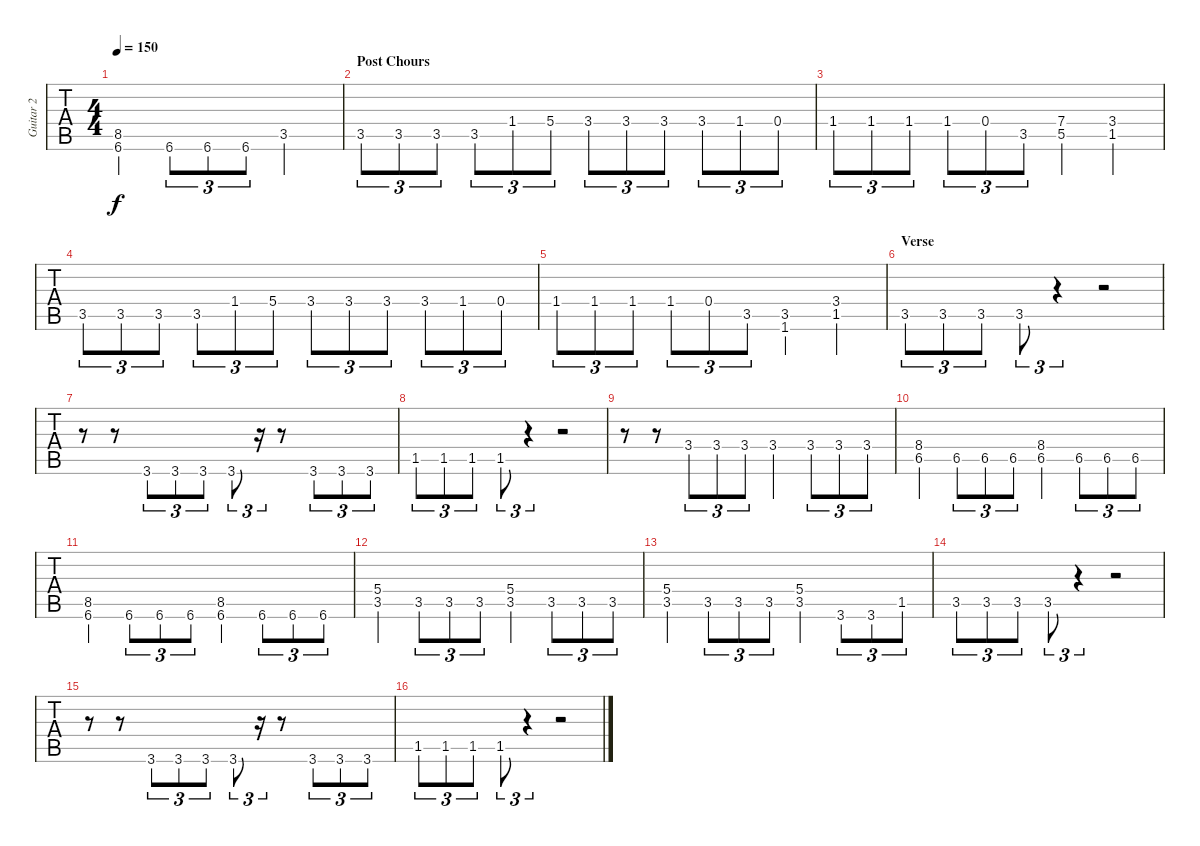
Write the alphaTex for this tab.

\track ("Guitar 2" "Guitar 2") {instrument distortionguitar}
\staff {tabs}
\tuning (E4 B3 G3 D3 A2 E2) {hide}
\ts (4 4)
\tempo 150
\clef g2
\ks c
(8.5 6.6).4{dy f} 6.6.8{tu (3 2)} 6.6.8{tu (3 2)} 6.6.8{tu (3 2)} 3.5.2 |
\section ("" "Post Chours")
3.5.8{tu (3 2)} 3.5.8{tu (3 2)} 3.5.8{tu (3 2)} 3.5.8{tu (3 2)} 1.4.8{tu (3 2)} 5.4.8{tu (3 2)} 3.4.8{tu (3 2)} 3.4.8{tu (3 2)} 3.4.8{tu (3 2)} 3.4.8{tu (3 2)} 1.4.8{tu (3 2)} 0.4.8{tu (3 2)} |
1.4.8{tu (3 2)} 1.4.8{tu (3 2)} 1.4.8{tu (3 2)} 1.4.8{tu (3 2)} 0.4.8{tu (3 2)} 3.5.8{tu (3 2)} (7.4 5.5).4 (3.4 1.5).4 |
3.5.8{tu (3 2)} 3.5.8{tu (3 2)} 3.5.8{tu (3 2)} 3.5.8{tu (3 2)} 1.4.8{tu (3 2)} 5.4.8{tu (3 2)} 3.4.8{tu (3 2)} 3.4.8{tu (3 2)} 3.4.8{tu (3 2)} 3.4.8{tu (3 2)} 1.4.8{tu (3 2)} 0.4.8{tu (3 2)} |
1.4.8{tu (3 2)} 1.4.8{tu (3 2)} 1.4.8{tu (3 2)} 1.4.8{tu (3 2)} 0.4.8{tu (3 2)} 3.5.8{tu (3 2)} (3.5 1.6).4 (3.4 1.5).4 |
\section ("" "Verse")
3.5.8{tu (3 2)} 3.5.8{tu (3 2)} 3.5.8{tu (3 2)} 3.5.8{tu (3 2)} r.4{tu (3 2)} r.2 |
r.8 r.8 3.6.8{tu (3 2)} 3.6.8{tu (3 2)} 3.6.8{tu (3 2)} 3.6.8{tu (3 2)} r.16{tu (3 2)} r.8 3.6.8{tu (3 2)} 3.6.8{tu (3 2)} 3.6.8{tu (3 2)} |
1.5.8{tu (3 2)} 1.5.8{tu (3 2)} 1.5.8{tu (3 2)} 1.5.8{tu (3 2)} r.4{tu (3 2)} r.2 |
r.8 r.8 3.4.8{tu (3 2)} 3.4.8{tu (3 2)} 3.4.8{tu (3 2)} 3.4.4 3.4.8{tu (3 2)} 3.4.8{tu (3 2)} 3.4.8{tu (3 2)} |
(8.4 6.5).4 6.5.8{tu (3 2)} 6.5.8{tu (3 2)} 6.5.8{tu (3 2)} (8.4 6.5).4 6.5.8{tu (3 2)} 6.5.8{tu (3 2)} 6.5.8{tu (3 2)} |
(8.5 6.6).4 6.6.8{tu (3 2)} 6.6.8{tu (3 2)} 6.6.8{tu (3 2)} (8.5 6.6).4 6.6.8{tu (3 2)} 6.6.8{tu (3 2)} 6.6.8{tu (3 2)} |
(5.4 3.5).4 3.5.8{tu (3 2)} 3.5.8{tu (3 2)} 3.5.8{tu (3 2)} (5.4 3.5).4 3.5.8{tu (3 2)} 3.5.8{tu (3 2)} 3.5.8{tu (3 2)} |
(5.4 3.5).4 3.5.8{tu (3 2)} 3.5.8{tu (3 2)} 3.5.8{tu (3 2)} (5.4 3.5).4 3.6.8{tu (3 2)} 3.6.8{tu (3 2)} 1.5.8{tu (3 2)} |
3.5.8{tu (3 2)} 3.5.8{tu (3 2)} 3.5.8{tu (3 2)} 3.5.8{tu (3 2)} r.4{tu (3 2)} r.2 |
r.8 r.8 3.6.8{tu (3 2)} 3.6.8{tu (3 2)} 3.6.8{tu (3 2)} 3.6.8{tu (3 2)} r.16{tu (3 2)} r.8 3.6.8{tu (3 2)} 3.6.8{tu (3 2)} 3.6.8{tu (3 2)} |
1.5.8{tu (3 2)} 1.5.8{tu (3 2)} 1.5.8{tu (3 2)} 1.5.8{tu (3 2)} r.4{tu (3 2)} r.2
